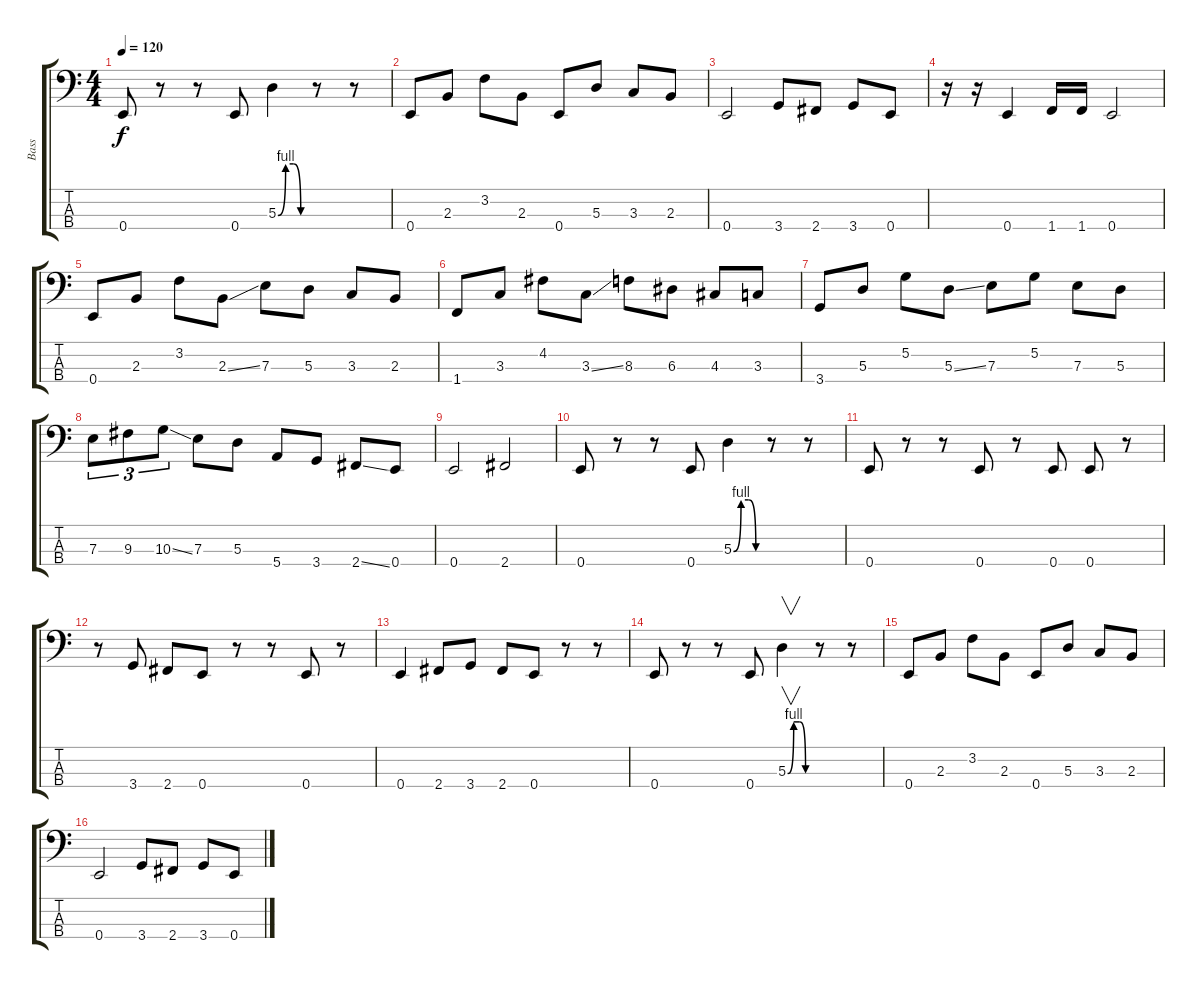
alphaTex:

\track ("Bass" "Bass") {instrument electricbassfinger}
\staff {score tabs}
\tuning (G2 D2 A1 E1) {hide}
\ts (4 4)
\tempo 120
\clef f4
\ks c
0.4.8{dy f} r.8 r.8 0.4.8 5.3{be (custom 0 0 15 4 30 4 45 0 60 0)}.4 r.8 r.8 |
0.4.8 2.3.8 3.2.8 2.3.8 0.4.8 5.3.8 3.3.8 2.3.8 |
0.4.2 3.4.8 2.4.8 3.4.8 0.4.8 |
r.16 r.16 0.4.4 1.4.16 1.4.16 0.4.2 |
0.4.8 2.3.8 3.2.8 2.3{ss}.8 7.3.8 5.3.8 3.3.8 2.3.8 |
1.4.8 3.3.8 4.2.8 3.3{ss}.8 8.3.8 6.3.8 4.3.8 3.3.8 |
3.4.8 5.3.8 5.2.8 5.3{ss}.8 7.3.8 5.2.8 7.3.8 5.3.8 |
7.3.8{tu (3 2)} 9.3.8{tu (3 2)} 10.3{ss}.8{tu (3 2)} 7.3.8 5.3.8 5.4.8 3.4.8 2.4{ss}.8 0.4.8 |
0.4.2 2.4.2 |
0.4.8 r.8 r.8 0.4.8 5.3{be (custom 0 0 15 4 30 4 45 0 60 0)}.4 r.8 r.8 |
0.4.8 r.8 r.8 0.4.8 r.8 0.4.8 0.4.8 r.8 |
r.8 3.4.8 2.4.8 0.4.8 r.8 r.8 0.4.8 r.8 |
0.4.4 2.4.8 3.4.8 2.4.8 0.4.8 r.8 r.8 |
0.4.8 r.8 r.8 0.4.8 5.3{be (custom 0 0 15 4 30 4 45 0 60 0)}.4{v} r.8 r.8 |
0.4.8 2.3.8 3.2.8 2.3.8 0.4.8 5.3.8 3.3.8 2.3.8 |
0.4.2 3.4.8 2.4.8 3.4.8 0.4.8
